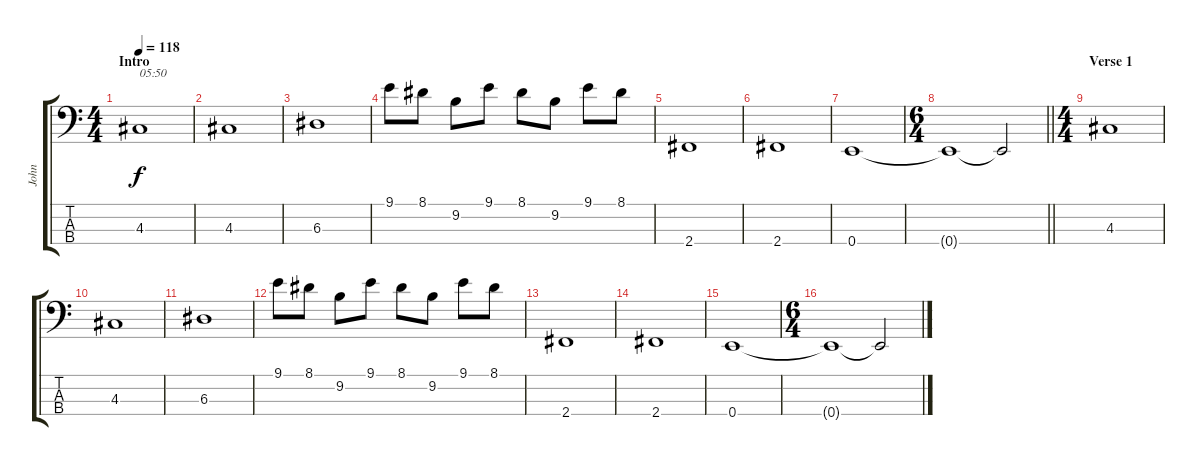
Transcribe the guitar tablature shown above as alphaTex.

\track ("John" "John") {instrument electricbassfinger}
\staff {score tabs}
\tuning (G2 D2 A1 E1) {hide}
\ts (4 4)
\section ("" "Intro")
\tempo 118
\clef f4
\ks c
4.3.1{txt "05:50" dy f instrument electricbassfinger} |
4.3.1 |
6.3.1 |
9.1.8 8.1.8 9.2.8 9.1.8 8.1.8 9.2.8 9.1.8 8.1.8 |
2.4.1 |
2.4.1 |
0.4.1 |
\ts (6 4)
\barLineRight lightlight
0.4{t}.1 0.4{t}.2 |
\ts (4 4)
\section ("" "Verse 1")
4.3.1 |
4.3.1 |
6.3.1 |
9.1.8 8.1.8 9.2.8 9.1.8 8.1.8 9.2.8 9.1.8 8.1.8 |
2.4.1 |
2.4.1 |
0.4.1 |
\ts (6 4)
0.4{t}.1 0.4{t}.2
